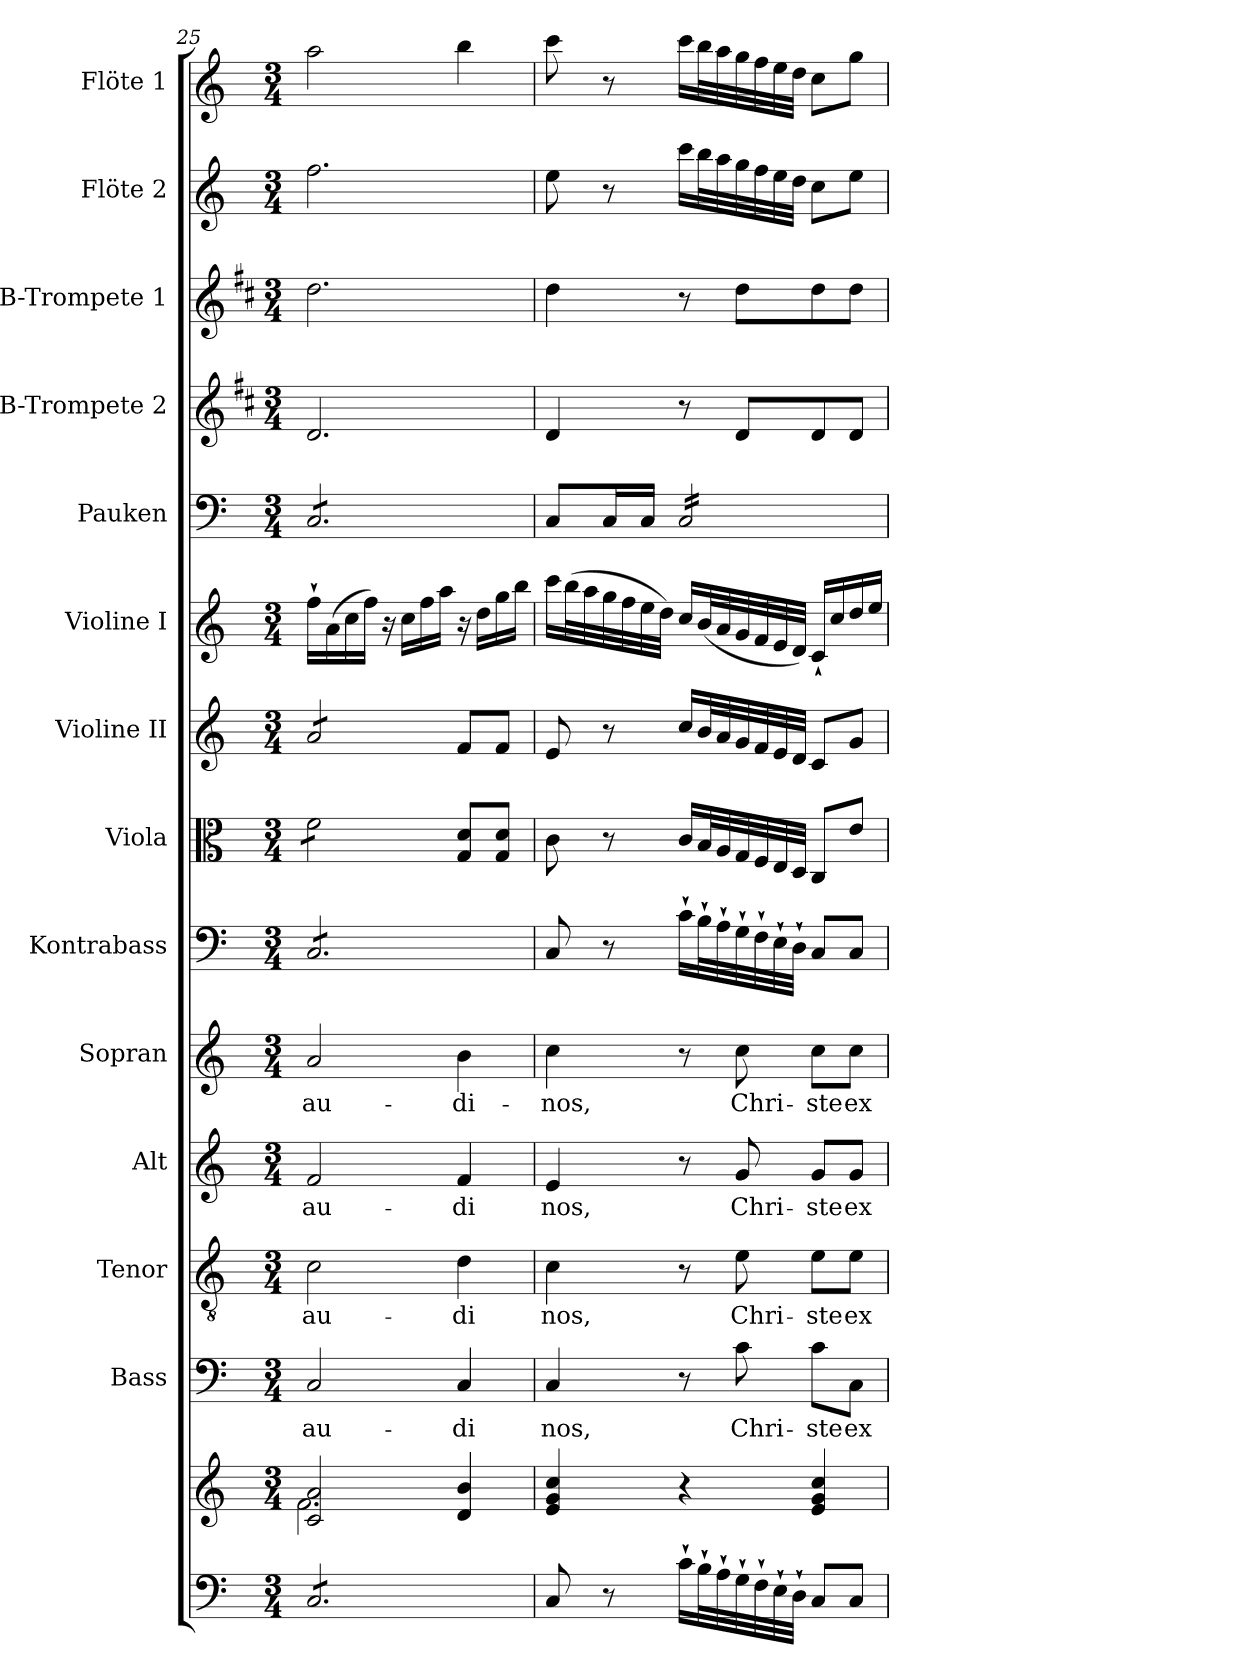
**kern	**kern	**kern	**text	**kern	**text	**kern	**text	**kern	**text	**kern	**kern	**kern	**kern	**kern	**kern	**kern	**kern	**kern
*part14	*part14	*part13	*part13	*part12	*part12	*part11	*part11	*part10	*part10	*part9	*part8	*part7	*part6	*part5	*part4	*part3	*part2	*part1
*staff15	*staff14	*staff13	*staff13	*staff12	*staff12	*staff11	*staff11	*staff10	*staff10	*staff9	*staff8	*staff7	*staff6	*staff5	*staff4	*staff3	*staff2	*staff1
*	*	*I"Bass	*	*I"Tenor	*	*I"Alt	*	*I"Sopran	*	*I"Kontrabass	*I"Viola	*I"Violine II	*I"Violine I	*I"Pauken	*I"B-Trompete 2	*I"B-Trompete 1	*I"Flöte 2	*I"Flöte 1
*	*	*I'B.	*	*I'T.	*	*I'A.	*	*I'S.	*	*I'Kb.	*I'Vla.	*I'Vl. II	*I'Vl. I	*I'Pk.	*I'B Trp. 2	*I'B Trp. 1	*I'Fl. 2	*I'Fl. 1
*clefF4	*clefG2	*clefF4	*	*clefGv2	*	*clefG2	*	*clefG2	*	*clefF4	*clefC3	*clefG2	*clefG2	*clefF4	*clefG2	*clefG2	*clefG2	*clefG2
*	*	*	*	*	*	*	*	*	*	*ITrd7c12	*	*	*	*	*ITrd1c2	*ITrd1c2	*	*
*k[]	*k[]	*k[]	*	*k[]	*	*k[]	*	*k[]	*	*k[]	*k[]	*k[]	*k[]	*k[]	*k[]	*k[]	*k[]	*k[]
*C:	*C:	*C:	*	*C:	*	*C:	*	*C:	*	*C:	*C:	*C:	*C:	*C:	*C:	*C:	*C:	*C:
*M3/4	*M3/4	*M3/4	*	*M3/4	*	*M3/4	*	*M3/4	*	*M3/4	*M3/4	*M3/4	*M3/4	*M3/4	*M3/4	*M3/4	*M3/4	*M3/4
=25	=25	=25	=25	=25	=25	=25	=25	=25	=25	=25	=25	=25	=25	=25	=25	=25	=25	=25
*	*^	*	*	*	*	*	*	*	*	*	*	*	*	*	*	*	*	*
!	!	!	!	!LO:LY:b	!	!LO:LY:b	!	!LO:LY:b	!	!LO:LY:b	!	!	!	!	!	!	!	!	!
*tremolo	*	*	*	*	*	*	*	*	*	*	*	*	*	*	*	*	*	*	*
*	*	*	*	*	*	*	*	*	*	*	*tremolo	*	*	*	*	*	*	*	*
*	*	*	*	*	*	*	*	*	*	*	*	*tremolo	*	*	*	*	*	*	*
*	*	*	*	*	*	*	*	*	*	*	*	*	*tremolo	*	*	*	*	*	*
*	*	*	*	*	*	*	*	*	*	*	*	*	*	*	*tremolo	*	*	*	*
8C/L	2c/ 2a/	2.f\	2C/	au-	2c\	au-	2f/	au-	2a/	au-	8CC/L	8f\L	8a/L	16ff`>\LL	8C/L	2.c/	2.cc\	2.ff\	2aa\
.	.	.	.	.	.	.	.	.	.	.	.	.	.	(>16a\	.	.	.	.	.
8C/	.	.	.	.	.	.	.	.	.	.	8CC/	8f\	8a/	16cc\	8C/	.	.	.	.
.	.	.	.	.	.	.	.	.	.	.	.	.	.	16ff\JJ)	.	.	.	.	.
8C/	.	.	.	.	.	.	.	.	.	.	8CC/	8f\	8a/	16r	8C/	.	.	.	.
.	.	.	.	.	.	.	.	.	.	.	.	.	.	16cc\LL	.	.	.	.	.
8C/	.	.	.	.	.	.	.	.	.	.	8CC/	8f\J	8a/J	16ff\	8C/	.	.	.	.
*	*	*	*	*	*	*	*	*	*	*	*	*	*Xtremolo	*	*	*	*	*	*
*	*	*	*	*	*	*	*	*	*	*	*	*Xtremolo	*	*	*	*	*	*	*
.	.	.	.	.	.	.	.	.	.	.	.	.	.	16aa\JJ	.	.	.	.	.
!	!	!	!	!LO:LY:b	!	!LO:LY:b	!	!LO:LY:b	!	!LO:LY:b	!	!	!	!	!	!	!	!	!
8C/	4d/ 4b/	.	4C/	-di	4d\	-di	4f/	-di	4b\	-di-	8CC/	8G/ 8d/L	8f/L	16r	8C/	.	.	.	4bb\
.	.	.	.	.	.	.	.	.	.	.	.	.	.	16dd\LL	.	.	.	.	.
8C/J	.	.	.	.	.	.	.	.	.	.	8CC/J	8G/ 8d/J	8f/J	16gg\	8C/J	.	.	.	.
*	*	*	*	*	*	*	*	*	*	*	*	*	*	*	*Xtremolo	*	*	*	*
*	*	*	*	*	*	*	*	*	*	*	*Xtremolo	*	*	*	*	*	*	*	*
*Xtremolo	*	*	*	*	*	*	*	*	*	*	*	*	*	*	*	*	*	*	*
.	.	.	.	.	.	.	.	.	.	.	.	.	.	16bb\JJ	.	.	.	.	.
*	*v	*v	*	*	*	*	*	*	*	*	*	*	*	*	*	*	*	*	*
!!LO:PB:g=z
=26	=26	=26	=26	=26	=26	=26	=26	=26	=26	=26	=26	=26	=26	=26	=26	=26	=26	=26
!	!	!	!LO:LY:b	!	!LO:LY:b	!	!LO:LY:b	!	!LO:LY:b	!	!	!	!	!	!	!	!	!
8C/	4e/ 4g/ 4cc/	4C/	nos,	4c\	nos,	4e/	nos,	4cc\	-nos,	8CC/	8c\	8e/	16ccc\LL	8C/L	4c/	4cc\	8ee\	8ccc\
.	.	.	.	.	.	.	.	.	.	.	.	.	(>32bb\L	.	.	.	.	.
.	.	.	.	.	.	.	.	.	.	.	.	.	32aa\	.	.	.	.	.
8r	.	.	.	.	.	.	.	.	.	8r	8r	8r	32gg\	16C/L	.	.	8r	8r
.	.	.	.	.	.	.	.	.	.	.	.	.	32ff\	.	.	.	.	.
.	.	.	.	.	.	.	.	.	.	.	.	.	32ee\	16C/JJ	.	.	.	.
.	.	.	.	.	.	.	.	.	.	.	.	.	32dd\JJJ)	.	.	.	.	.
*	*	*	*	*	*	*	*	*	*	*	*	*	*	*tremolo	*	*	*	*
16c`>\LL	4r	8r	.	8r	.	8r	.	8r	.	16C`>\LL	16c/LL	16cc/LL	16cc/LL	16C/LL	8r	8r	16ccc\LL	16ccc\LL
32B`>\L	.	.	.	.	.	.	.	.	.	32BB`>\L	32B/L	32b/L	(<32b/L	16C/	.	.	32bb\L	32bb\L
32A`>\	.	.	.	.	.	.	.	.	.	32AA`>\	32A/	32a/	32a/	.	.	.	32aa\	32aa\
!	!	!	!LO:LY:b	!	!LO:LY:b	!	!LO:LY:b	!	!LO:LY:b	!	!	!	!	!	!	!	!	!
32G`>\	.	8c\	Chri-	8e\	Chri-	8g/	Chri-	8cc\	Chri-	32GG`>\	32G/	32g/	32g/	16C/	8c/L	8cc\L	32gg\	32gg\
32F`>\	.	.	.	.	.	.	.	.	.	32FF`>\	32F/	32f/	32f/	.	.	.	32ff\	32ff\
32E`>\	.	.	.	.	.	.	.	.	.	32EE`>\	32E/	32e/	32e/	16C/	.	.	32ee\	32ee\
32D`>\JJJ	.	.	.	.	.	.	.	.	.	32DD`>\JJJ	32D/JJJ	32d/JJJ	32d/JJJ)	.	.	.	32dd\JJJ	32dd\JJJ
!	!	!	!LO:LY:b	!	!LO:LY:b	!	!LO:LY:b	!	!LO:LY:b	!	!	!	!	!	!	!	!	!
8C/L	4e/ 4g/ 4cc/	8c\L	-ste	8e\L	-ste	8g/L	-ste	8cc\L	-ste	8CC/L	8C/L	8c/L	16c`</LL	16C/	8c/	8cc\	8cc\L	8cc\L
.	.	.	.	.	.	.	.	.	.	.	.	.	16cc/	16C/	.	.	.	.
!	!	!	!LO:LY:b	!	!LO:LY:b	!	!LO:LY:b	!	!LO:LY:b	!	!	!	!	!	!	!	!	!
8C/J	.	8C\J	ex-	8e\J	ex-	8g/J	ex-	8cc\J	ex-	8CC/J	8e/J	8g/J	16dd/	16C/	8c/J	8cc\J	8ee\J	8gg\J
.	.	.	.	.	.	.	.	.	.	.	.	.	16ee/JJ	16C/JJ	.	.	.	.
*	*	*	*	*	*	*	*	*	*	*	*	*	*	*Xtremolo	*	*	*	*
=	=	=	=	=	=	=	=	=	=	=	=	=	=	=	=	=	=	=
*-	*-	*-	*-	*-	*-	*-	*-	*-	*-	*-	*-	*-	*-	*-	*-	*-	*-	*-
